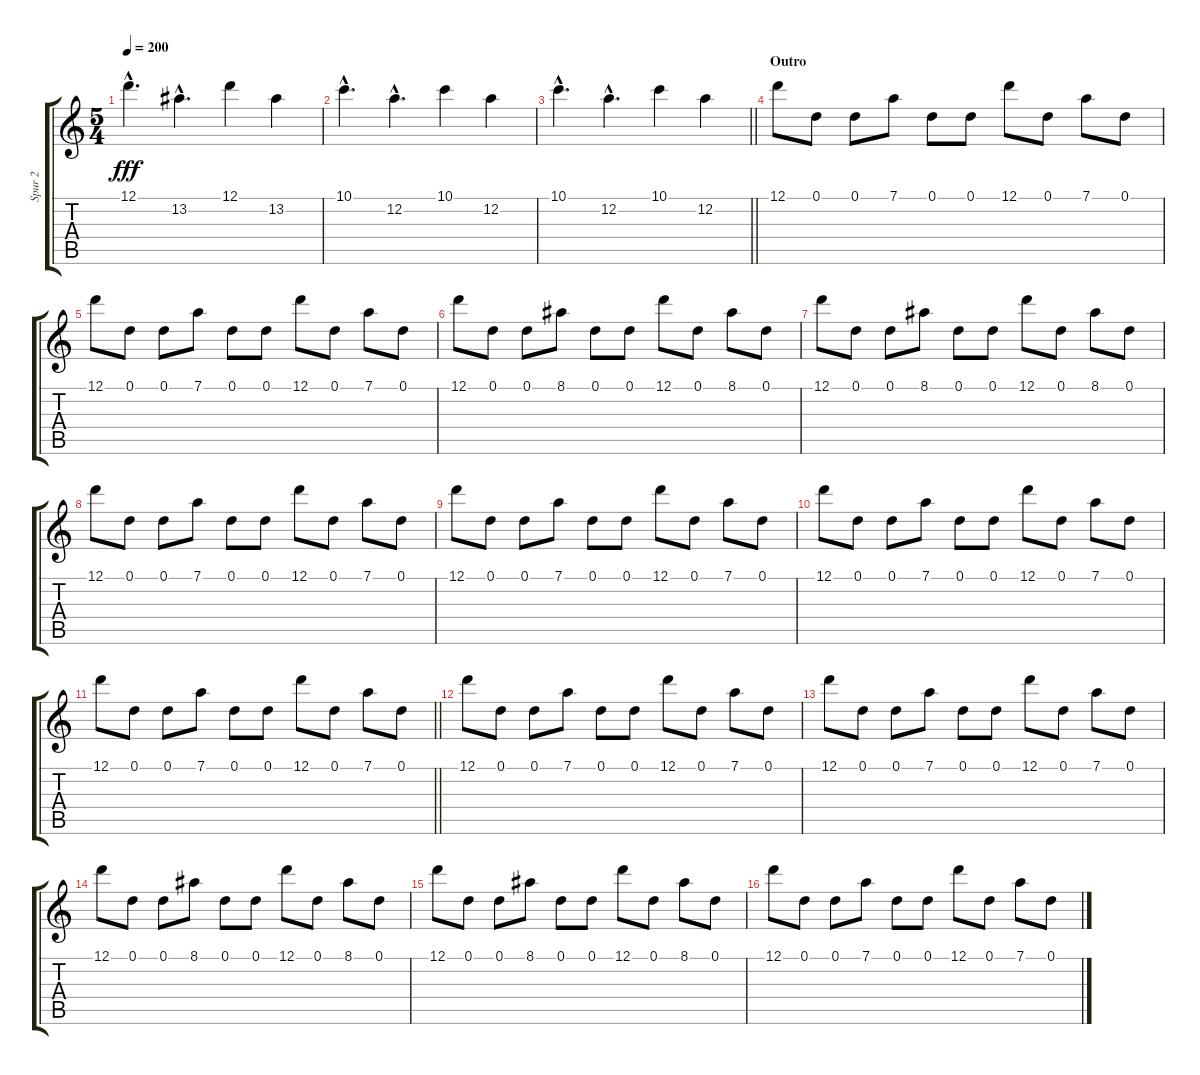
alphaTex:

\track ("Spur 2" "Spur 2") {instrument overdrivenguitar}
\staff {score tabs}
\tuning (D4 A3 F3 C3 G2 C2) {hide}
\ts (5 4)
\tempo 200
\clef g2
\ks c
12.1{hac}.4{d dy fff} 13.2{hac}.4{d} 12.1.4 13.2.4 |
10.1{hac}.4{d} 12.2{hac}.4{d} 10.1.4 12.2.4 |
\barLineRight lightlight
10.1{hac}.4{d} 12.2{hac}.4{d} 10.1.4 12.2.4 |
\section ("" "Outro")
12.1.8{volume 6} 0.1.8 0.1.8 7.1.8 0.1.8 0.1.8 12.1.8 0.1.8 7.1.8 0.1.8 |
12.1.8 0.1.8 0.1.8 7.1.8 0.1.8 0.1.8 12.1.8 0.1.8 7.1.8 0.1.8 |
12.1.8 0.1.8 0.1.8 8.1.8 0.1.8 0.1.8 12.1.8 0.1.8 8.1.8 0.1.8 |
12.1.8 0.1.8 0.1.8 8.1.8 0.1.8 0.1.8 12.1.8 0.1.8 8.1.8 0.1.8 |
12.1.8 0.1.8 0.1.8 7.1.8 0.1.8 0.1.8 12.1.8 0.1.8 7.1.8 0.1.8 |
12.1.8 0.1.8 0.1.8 7.1.8 0.1.8 0.1.8 12.1.8 0.1.8 7.1.8 0.1.8 |
12.1.8 0.1.8 0.1.8 7.1.8 0.1.8 0.1.8 12.1.8 0.1.8 7.1.8 0.1.8 |
\barLineRight lightlight
12.1.8 0.1.8 0.1.8 7.1.8 0.1.8 0.1.8 12.1.8 0.1.8 7.1.8 0.1.8 |
12.1.8{volume 6} 0.1.8 0.1.8 7.1.8 0.1.8 0.1.8 12.1.8 0.1.8 7.1.8 0.1.8 |
12.1.8 0.1.8 0.1.8 7.1.8 0.1.8 0.1.8 12.1.8 0.1.8 7.1.8 0.1.8 |
12.1.8 0.1.8 0.1.8 8.1.8 0.1.8 0.1.8 12.1.8 0.1.8 8.1.8 0.1.8 |
12.1.8 0.1.8 0.1.8 8.1.8 0.1.8 0.1.8 12.1.8 0.1.8 8.1.8 0.1.8 |
12.1.8 0.1.8 0.1.8 7.1.8 0.1.8 0.1.8 12.1.8 0.1.8 7.1.8 0.1.8
